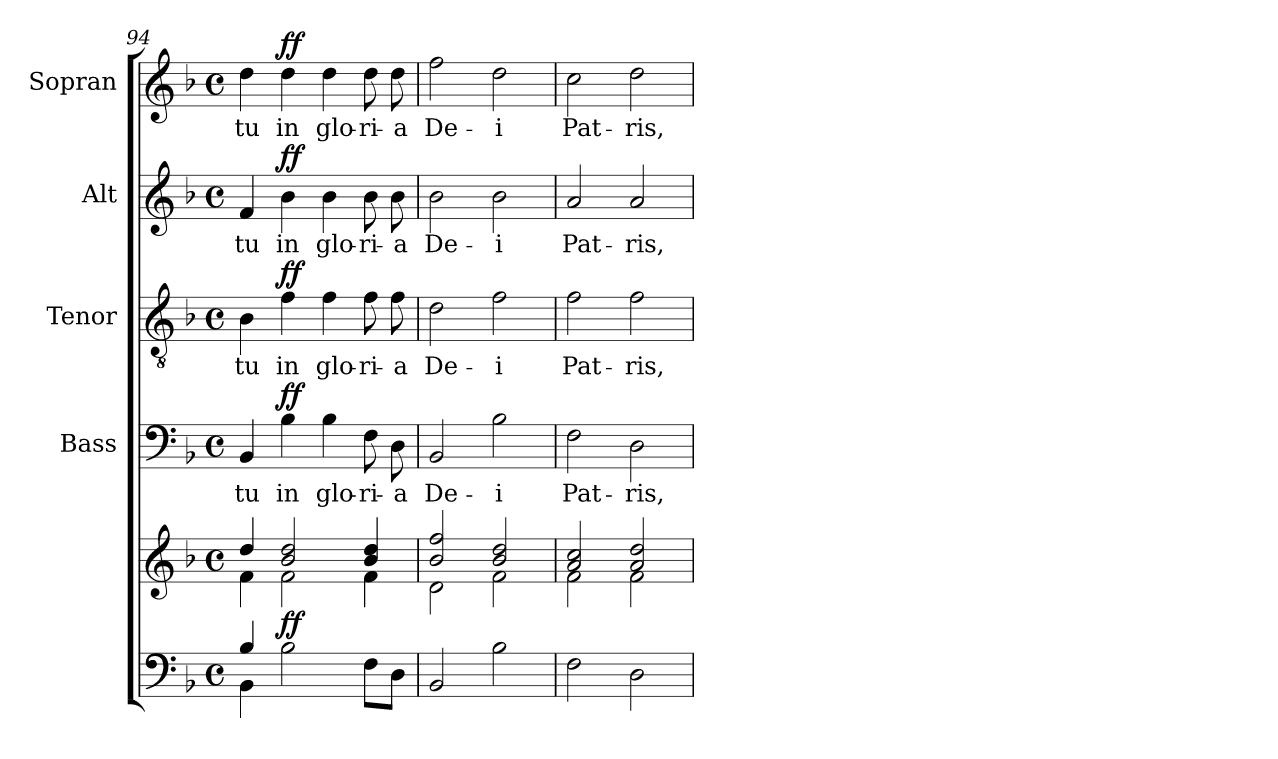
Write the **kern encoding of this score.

**kern	**kern	**dynam	**kern	**text	**dynam	**kern	**text	**dynam	**kern	**text	**dynam	**kern	**text	**dynam
*part5	*part5	*part5	*part4	*part4	*part4	*part3	*part3	*part3	*part2	*part2	*part2	*part1	*part1	*part1
*staff6	*staff5	*staff5/6	*staff4	*staff4	*staff4	*staff3	*staff3	*staff3	*staff2	*staff2	*staff2	*staff1	*staff1	*staff1
*	*	*	*I"Bass	*	*	*I"Tenor	*	*	*I"Alt	*	*	*I"Sopran	*	*
*	*	*	*I'B.	*	*	*I'T.	*	*	*I'A.	*	*	*I'S.	*	*
!!LO:PB:g=z
*clefF4	*clefG2	*	*clefF4	*	*	*clefGv2	*	*	*clefG2	*	*	*clefG2	*	*
*k[b-]	*k[b-]	*	*k[b-]	*	*	*k[b-]	*	*	*k[b-]	*	*	*k[b-]	*	*
*F:	*F:	*	*F:	*	*	*F:	*	*	*F:	*	*	*F:	*	*
*M4/4	*M4/4	*	*M4/4	*	*	*M4/4	*	*	*M4/4	*	*	*M4/4	*	*
*met(c)	*met(c)	*	*met(c)	*	*	*met(c)	*	*	*met(c)	*	*	*met(c)	*	*
=94	=94	=94	=94	=94	=94	=94	=94	=94	=94	=94	=94	=94	=94	=94
*^	*^	*	*	*	*	*	*	*	*	*	*	*	*	*
!	!	!	!	!	!	!LO:LY:b	!	!	!LO:LY:b	!	!	!LO:LY:b	!	!	!LO:LY:b	!
4B-/	4BB-\	4dd/	4f\	.	4BB-/	-tu	.	4B-\	-tu	.	4f/	-tu	.	4dd\	-tu	.
!	!	!	!	!LO:DY:b	!	!LO:LY:b	!LO:DY:a	!	!LO:LY:b	!LO:DY:a	!	!LO:LY:b	!LO:DY:a	!	!LO:LY:b	!LO:DY:a
2.ryy	2B-\	2b-/ 2dd/	2f\	ff	4B-\	in	ff	4f\	in	ff	4b-\	in	ff	4dd\	in	ff
!	!	!	!	!	!	!LO:LY:b	!	!	!LO:LY:b	!	!	!LO:LY:b	!	!	!LO:LY:b	!
.	.	.	.	.	4B-\	glo-	.	4f\	glo-	.	4b-\	glo-	.	4dd\	glo-	.
!	!	!	!	!	!	!LO:LY:b	!	!	!LO:LY:b	!	!	!LO:LY:b	!	!	!LO:LY:b	!
.	8F\L	4b-/ 4dd/	4f\	.	8F\	-ri-	.	8f\	-ri-	.	8b-\	-ri-	.	8dd\	-ri-	.
!	!	!	!	!	!	!LO:LY:b	!	!	!LO:LY:b	!	!	!LO:LY:b	!	!	!LO:LY:b	!
.	8D\J	.	.	.	8D\	-a	.	8f\	-a	.	8b-\	-a	.	8dd\	-a	.
=95	=95	=95	=95	=95	=95	=95	=95	=95	=95	=95	=95	=95	=95	=95	=95	=95
!	!	!	!	!	!	!LO:LY:b	!	!	!LO:LY:b	!	!	!LO:LY:b	!	!	!LO:LY:b	!
*v	*v	*	*	*	*	*	*	*	*	*	*	*	*	*	*	*
2BB-/	2b-/ 2ff/	2d\	.	2BB-/	De-	.	2d\	De-	.	2b-\	De-	.	2ff\	De-	.
!	!	!	!	!	!LO:LY:b	!	!	!LO:LY:b	!	!	!LO:LY:b	!	!	!LO:LY:b	!
2B-\	2b-/ 2dd/	2f\	.	2B-\	-i	.	2f\	-i	.	2b-\	-i	.	2dd\	-i	.
=96	=96	=96	=96	=96	=96	=96	=96	=96	=96	=96	=96	=96	=96	=96	=96
!	!	!	!	!	!LO:LY:b	!	!	!LO:LY:b	!	!	!LO:LY:b	!	!	!LO:LY:b	!
2F\	2a/ 2cc/	2f\	.	2F\	Pat-	.	2f\	Pat-	.	2a/	Pat-	.	2cc\	Pat-	.
!	!	!	!	!	!LO:LY:b	!	!	!LO:LY:b	!	!	!LO:LY:b	!	!	!LO:LY:b	!
2D\	2a/ 2dd/	2f\	.	2D\	-ris,	.	2f\	-ris,	.	2a/	-ris,	.	2dd\	-ris,	.
*	*v	*v	*	*	*	*	*	*	*	*	*	*	*	*	*
=	=	=	=	=	=	=	=	=	=	=	=	=	=	=
*-	*-	*-	*-	*-	*-	*-	*-	*-	*-	*-	*-	*-	*-	*-
